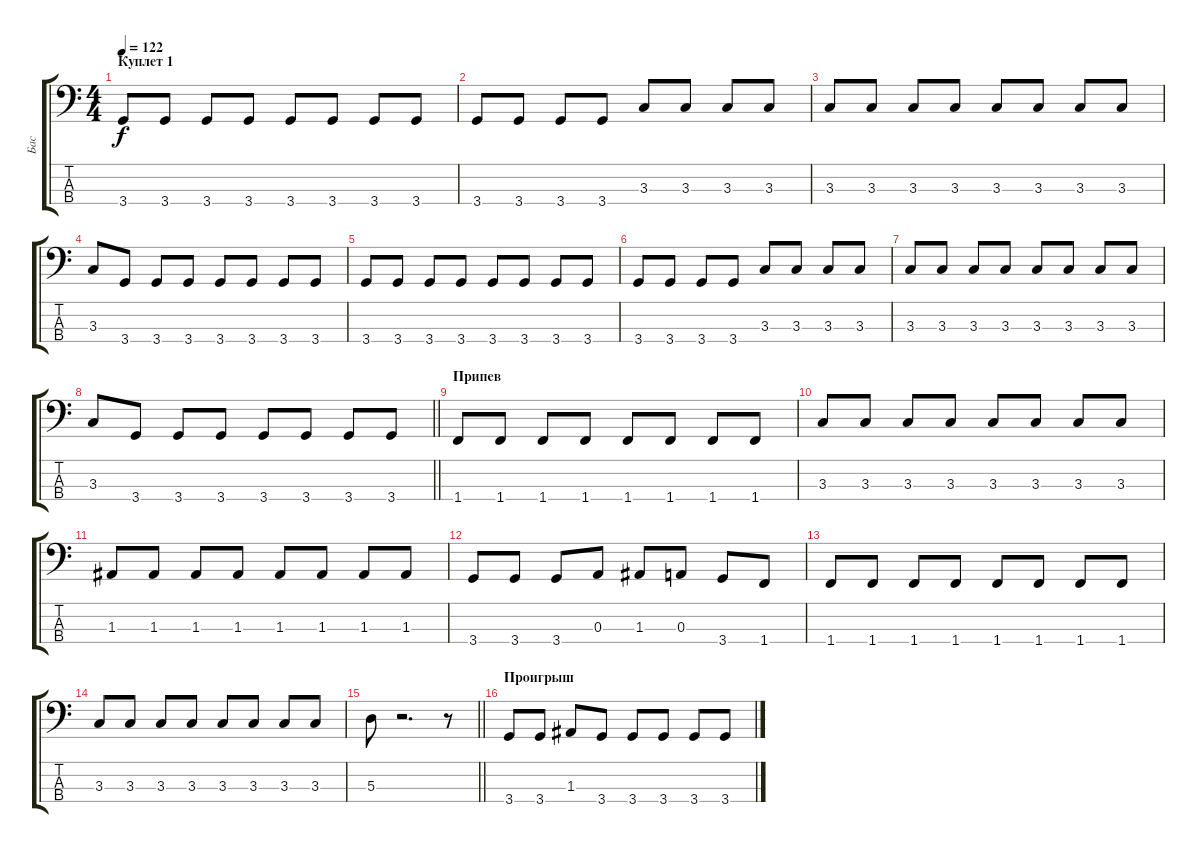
\track ("Бас" "Бас") {instrument electricbassfinger}
\staff {score tabs}
\tuning (G2 D2 A1 E1) {hide}
\ts (4 4)
\section ("" "Куплет 1")
\tempo 122
\clef f4
\ks c
3.4.8{dy f} 3.4.8 3.4.8 3.4.8 3.4.8 3.4.8 3.4.8 3.4.8 |
3.4.8 3.4.8 3.4.8 3.4.8 3.3.8 3.3.8 3.3.8 3.3.8 |
3.3.8 3.3.8 3.3.8 3.3.8 3.3.8 3.3.8 3.3.8 3.3.8 |
3.3.8 3.4.8 3.4.8 3.4.8 3.4.8 3.4.8 3.4.8 3.4.8 |
3.4.8 3.4.8 3.4.8 3.4.8 3.4.8 3.4.8 3.4.8 3.4.8 |
3.4.8 3.4.8 3.4.8 3.4.8 3.3.8 3.3.8 3.3.8 3.3.8 |
3.3.8 3.3.8 3.3.8 3.3.8 3.3.8 3.3.8 3.3.8 3.3.8 |
\barLineRight lightlight
3.3.8 3.4.8 3.4.8 3.4.8 3.4.8 3.4.8 3.4.8 3.4.8 |
\section ("" "Припев")
1.4.8 1.4.8 1.4.8 1.4.8 1.4.8 1.4.8 1.4.8 1.4.8 |
3.3.8 3.3.8 3.3.8 3.3.8 3.3.8 3.3.8 3.3.8 3.3.8 |
1.3.8 1.3.8 1.3.8 1.3.8 1.3.8 1.3.8 1.3.8 1.3.8 |
3.4.8 3.4.8 3.4.8 0.3.8 1.3.8 0.3.8 3.4.8 1.4.8 |
1.4.8 1.4.8 1.4.8 1.4.8 1.4.8 1.4.8 1.4.8 1.4.8 |
3.3.8 3.3.8 3.3.8 3.3.8 3.3.8 3.3.8 3.3.8 3.3.8 |
\barLineRight lightlight
5.3.8 r.2{d} r.8 |
\section ("" "Проигрыш")
3.4.8 3.4.8 1.3.8 3.4.8 3.4.8 3.4.8 3.4.8 3.4.8
